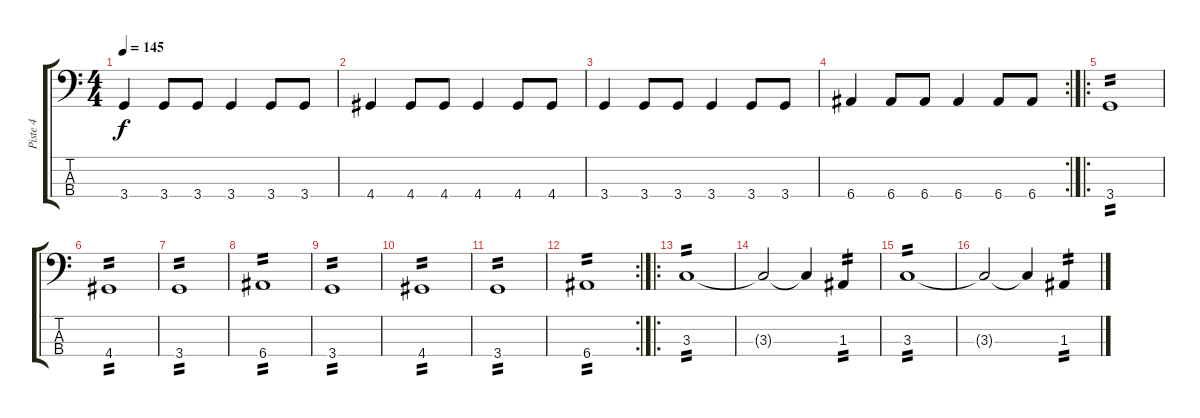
\track ("Piste 4" "Piste 4") {instrument electricbasspick}
\staff {score tabs}
\tuning (G2 D2 A1 E1) {hide}
\ts (4 4)
\tempo 145
\clef f4
\ks c
3.4.4{dy f} 3.4.8 3.4.8 3.4.4 3.4.8 3.4.8 |
4.4.4 4.4.8 4.4.8 4.4.4 4.4.8 4.4.8 |
3.4.4 3.4.8 3.4.8 3.4.4 3.4.8 3.4.8 |
\rc 2
6.4.4 6.4.8 6.4.8 6.4.4 6.4.8 6.4.8 |
\ro
3.4.1{tp 2} |
4.4.1{tp 2} |
3.4.1{tp 2} |
6.4.1{tp 2} |
3.4.1{tp 2} |
4.4.1{tp 2} |
3.4.1{tp 2} |
\rc 2
6.4.1{tp 2} |
\ro
3.3.1{tp 2} |
3.3{t}.2 3.3{t}.4 1.3.4{tp 2} |
3.3.1{tp 2} |
3.3{t}.2 3.3{t}.4 1.3.4{tp 2}
